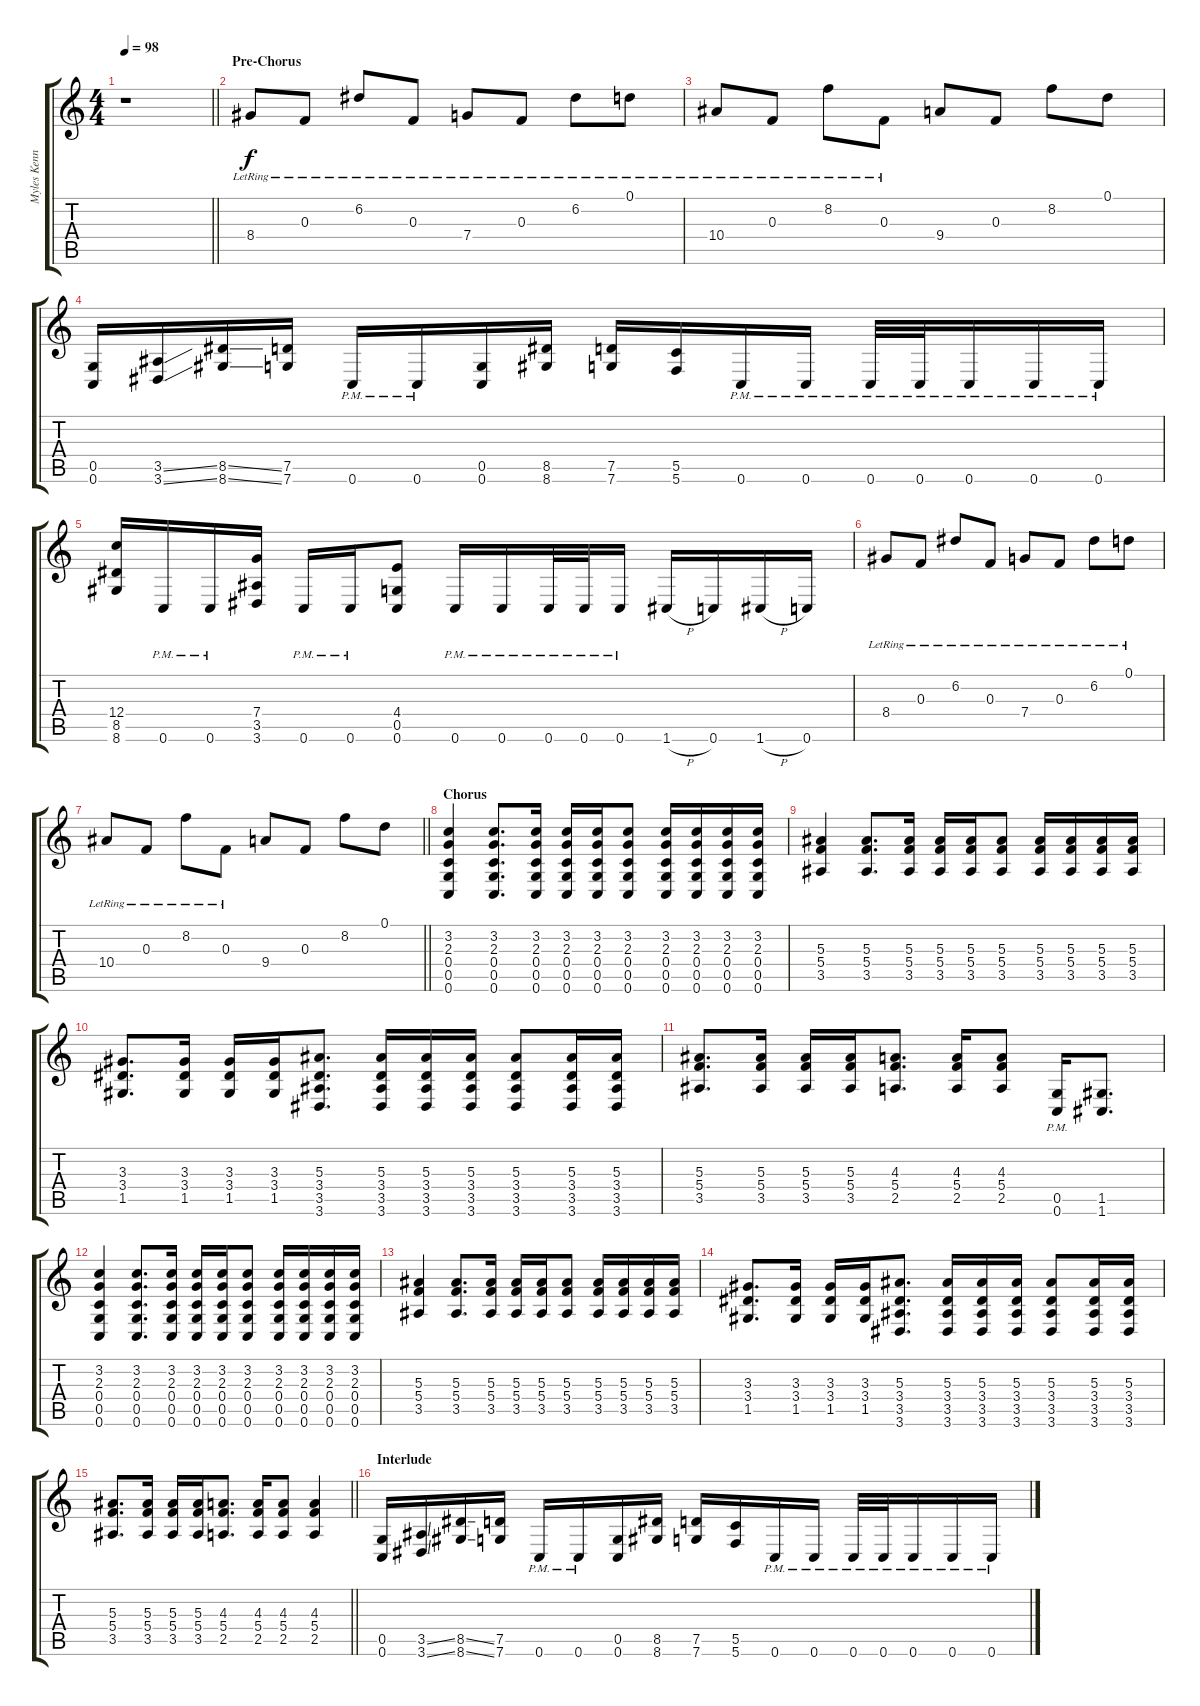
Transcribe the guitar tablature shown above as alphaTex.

\track ("Myles Kennedy" "Myles Kenn") {instrument distortionguitar}
\staff {score tabs}
\tuning (D4 A3 F3 C3 G2 C2) {hide}
\ts (4 4)
\tempo 98
\clef g2
\barLineRight lightlight
\ks c
r.1{dy f} |
\section ("" "Pre-Chorus")
8.4{lr}.8 0.3{lr}.8 6.2{lr}.8 0.3{lr}.8 7.4{lr}.8 0.3{lr}.8 6.2{lr}.8 0.1{lr}.8 |
10.4{lr}.8 0.3{lr}.8 8.2{lr}.8 0.3{lr}.8 9.4.8 0.3.8 8.2.8 0.1.8 |
(0.5 0.6).16 (3.5{ss} 3.6{ss}).16 (8.5{ss} 8.6{ss}).16 (7.5 7.6).16 0.6{pm}.16 0.6{pm}.16 (0.5 0.6).16 (8.5 8.6).16 (7.5 7.6).16 (5.5 5.6).16 0.6{pm}.16 0.6{pm}.16 0.6{pm}.32 0.6{pm}.32 0.6{pm}.16 0.6{pm}.16 0.6{pm}.16 |
(12.4 8.5 8.6).16 0.6{pm}.16 0.6{pm}.16 (7.4 3.5 3.6).16 0.6{pm}.16 0.6{pm}.16 (4.4 0.5 0.6).8 0.6{pm}.16 0.6{pm}.16 0.6{pm}.32 0.6{pm}.32 0.6{pm}.16 1.6{h}.16 0.6.16 1.6{h}.16 0.6.16 |
8.4{lr}.8 0.3{lr}.8 6.2{lr}.8 0.3{lr}.8 7.4{lr}.8 0.3{lr}.8 6.2{lr}.8 0.1{lr}.8 |
\barLineRight lightlight
10.4{lr}.8 0.3{lr}.8 8.2{lr}.8 0.3{lr}.8 9.4.8 0.3.8 8.2.8 0.1.8 |
\section ("" "Chorus")
(3.2 2.3 0.4 0.5 0.6).4 (3.2 2.3 0.4 0.5 0.6).8{d} (3.2 2.3 0.4 0.5 0.6).16 (3.2 2.3 0.4 0.5 0.6).16 (3.2 2.3 0.4 0.5 0.6).16 (3.2 2.3 0.4 0.5 0.6).8 (3.2 2.3 0.4 0.5 0.6).16 (3.2 2.3 0.4 0.5 0.6).16 (3.2 2.3 0.4 0.5 0.6).16 (3.2 2.3 0.4 0.5 0.6).16 |
(5.3 5.4 3.5).4 (5.3 5.4 3.5).8{d} (5.3 5.4 3.5).16 (5.3 5.4 3.5).16 (5.3 5.4 3.5).16 (5.3 5.4 3.5).8 (5.3 5.4 3.5).16 (5.3 5.4 3.5).16 (5.3 5.4 3.5).16 (5.3 5.4 3.5).16 |
(3.3 3.4 1.5).8{d} (3.3 3.4 1.5).16 (3.3 3.4 1.5).16 (3.3 3.4 1.5).16 (5.3 3.4 3.5 3.6).8{d} (5.3 3.4 3.5 3.6).16 (5.3 3.4 3.5 3.6).16 (5.3 3.4 3.5 3.6).16 (5.3 3.4 3.5 3.6).8 (5.3 3.4 3.5 3.6).16 (5.3 3.4 3.5 3.6).16 |
(5.3 5.4 3.5).8{d} (5.3 5.4 3.5).16 (5.3 5.4 3.5).16 (5.3 5.4 3.5).16 (4.3 5.4 2.5).8{d} (4.3 5.4 2.5).16 (4.3 5.4 2.5).8 (0.5{pm} 0.6{pm}).16 (1.5 1.6).8{d} |
(3.2 2.3 0.4 0.5 0.6).4 (3.2 2.3 0.4 0.5 0.6).8{d} (3.2 2.3 0.4 0.5 0.6).16 (3.2 2.3 0.4 0.5 0.6).16 (3.2 2.3 0.4 0.5 0.6).16 (3.2 2.3 0.4 0.5 0.6).8 (3.2 2.3 0.4 0.5 0.6).16 (3.2 2.3 0.4 0.5 0.6).16 (3.2 2.3 0.4 0.5 0.6).16 (3.2 2.3 0.4 0.5 0.6).16 |
(5.3 5.4 3.5).4 (5.3 5.4 3.5).8{d} (5.3 5.4 3.5).16 (5.3 5.4 3.5).16 (5.3 5.4 3.5).16 (5.3 5.4 3.5).8 (5.3 5.4 3.5).16 (5.3 5.4 3.5).16 (5.3 5.4 3.5).16 (5.3 5.4 3.5).16 |
(3.3 3.4 1.5).8{d} (3.3 3.4 1.5).16 (3.3 3.4 1.5).16 (3.3 3.4 1.5).16 (5.3 3.4 3.5 3.6).8{d} (5.3 3.4 3.5 3.6).16 (5.3 3.4 3.5 3.6).16 (5.3 3.4 3.5 3.6).16 (5.3 3.4 3.5 3.6).8 (5.3 3.4 3.5 3.6).16 (5.3 3.4 3.5 3.6).16 |
\barLineRight lightlight
(5.3 5.4 3.5).8{d} (5.3 5.4 3.5).16 (5.3 5.4 3.5).16 (5.3 5.4 3.5).16 (4.3 5.4 2.5).8{d} (4.3 5.4 2.5).16 (4.3 5.4 2.5).8 (4.3 5.4 2.5).4 |
\section ("" "Interlude")
(0.5 0.6).16 (3.5{ss} 3.6{ss}).16 (8.5{ss} 8.6{ss}).16 (7.5 7.6).16 0.6{pm}.16 0.6{pm}.16 (0.5 0.6).16 (8.5 8.6).16 (7.5 7.6).16 (5.5 5.6).16 0.6{pm}.16 0.6{pm}.16 0.6{pm}.32 0.6{pm}.32 0.6{pm}.16 0.6{pm}.16 0.6{pm}.16
